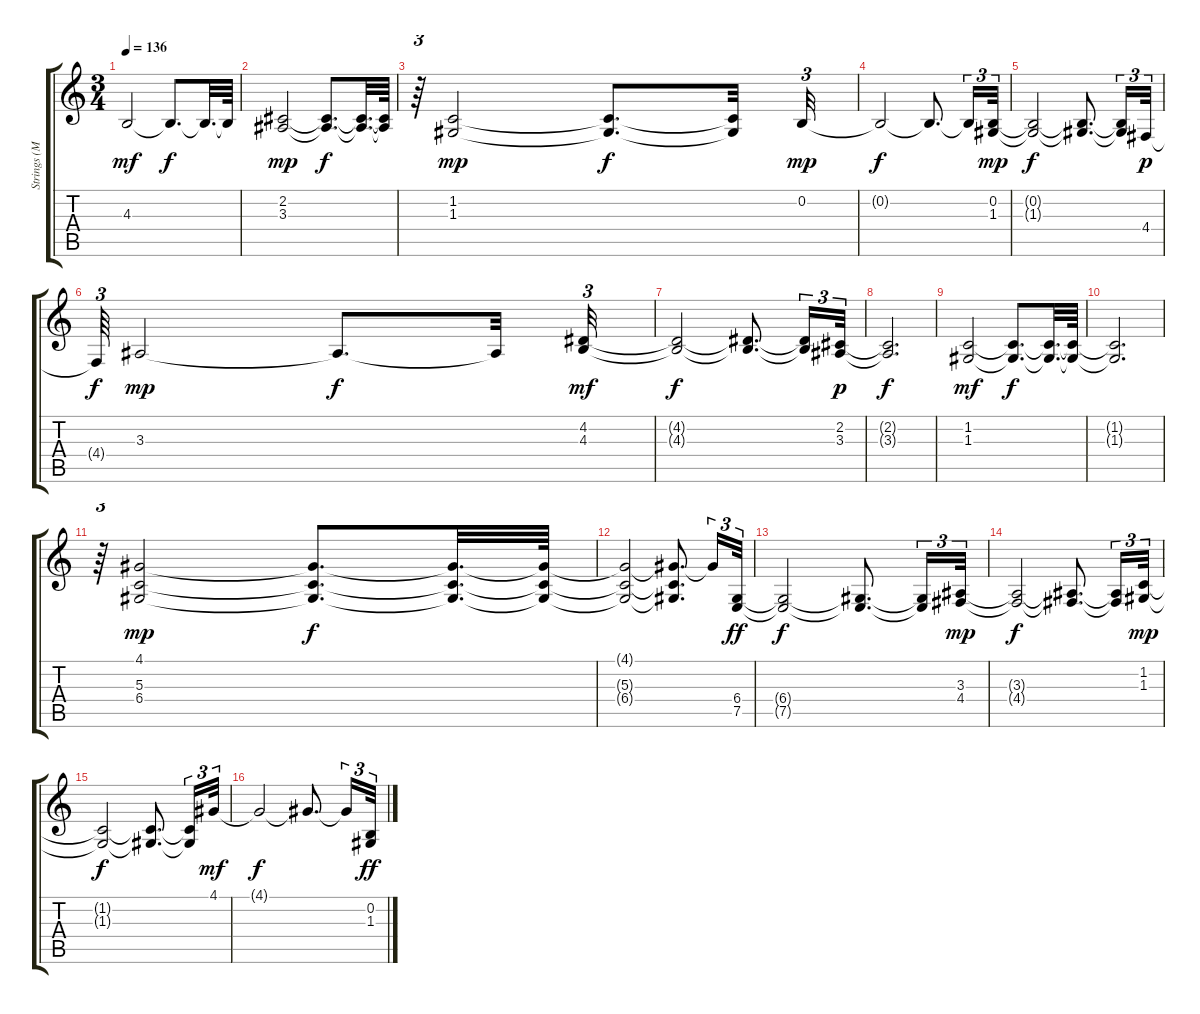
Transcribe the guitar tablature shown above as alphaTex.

\track ("Strings (Melody)             " "Strings (M") {instrument stringensemble2}
\staff {score tabs}
\tuning (E4 B3 G3 D3 A2 E2) {hide}
\ts (3 4)
\tempo 136
\clef g2
\ks c
4.3.2{dy mf} 4.3{t}.8{d dy f} 4.3{t}.32{d} 4.3{t}.64 |
(2.2 3.3).2{dy mp} (2.2{t} 3.3{t}).8{d dy f} (2.2{t} 3.3{t}).32{d} (2.2{t} 3.3{t}).64 |
r.64{tu (3 2)} (1.2 1.3).2{dy mp} (1.2{t} 1.3{t}).8{d dy f} (1.2{t} 1.3{t}).32 0.2.32{tu (3 2) dy mp} |
0.2{t}.2{dy f} 0.2{t}.8{d} 0.2{t}.16{tu (3 2)} (0.2 1.3).32{tu (3 2) dy mp} |
(0.2{t} 1.3{t}).2{dy f} (0.2{t} 1.3{t}).8{d} (0.2{t} 1.3{t}).16{tu (3 2)} 4.4.32{tu (3 2) dy p} |
4.4{t}.64{tu (3 2) dy f} 3.3.2{dy mp} 3.3{t}.8{d dy f} 3.3{t}.32 (4.2 4.3).32{tu (3 2) dy mf} |
(4.2{t} 4.3{t}).2{dy f} (4.2{t} 4.3{t}).8{d} (4.2{t} 4.3{t}).16{tu (3 2)} (2.2 3.3).32{tu (3 2) dy p} |
(2.2{t} 3.3{t}).2{d dy f} |
(1.2 1.3).2{dy mf} (1.2{t} 1.3{t}).8{d dy f} (1.2{t} 1.3{t}).32{d} (1.2{t} 1.3{t}).64 |
(1.2{t} 1.3{t}).2{d} |
r.64{tu (3 2)} (4.1 5.3 6.4).2{dy mp} (4.1{t} 5.3{t} 6.4{t}).8{d dy f} (4.1{t} 5.3{t} 6.4{t}).32{d} (4.1{t} 5.3{t} 6.4{t}).64 |
(4.1{t} 5.3{t} 6.4{t}).2 (4.1{t} 5.3{t} 6.4{t}).8{d} 4.1{t}.16{tu (3 2)} (6.4 7.5).32{tu (3 2) dy ff} |
(6.4{t} 7.5{t}).2{dy f} (6.4{t} 7.5{t}).8{d} (6.4{t} 7.5{t}).16{tu (3 2)} (3.3 4.4).32{tu (3 2) dy mp} |
(3.3{t} 4.4{t}).2{dy f} (3.3{t} 4.4{t}).8{d} (3.3{t} 4.4{t}).16{tu (3 2)} (1.2 1.3).32{tu (3 2) dy mp} |
(1.2{t} 1.3{t}).2{dy f} (1.2{t} 1.3{t}).8{d} (1.2{t} 1.3{t}).16{tu (3 2)} 4.1.32{tu (3 2) dy mf} |
4.1{t}.2{dy f} 4.1{t}.8{d} 4.1{t}.16{tu (3 2)} (0.2 1.3).32{tu (3 2) dy ff}
